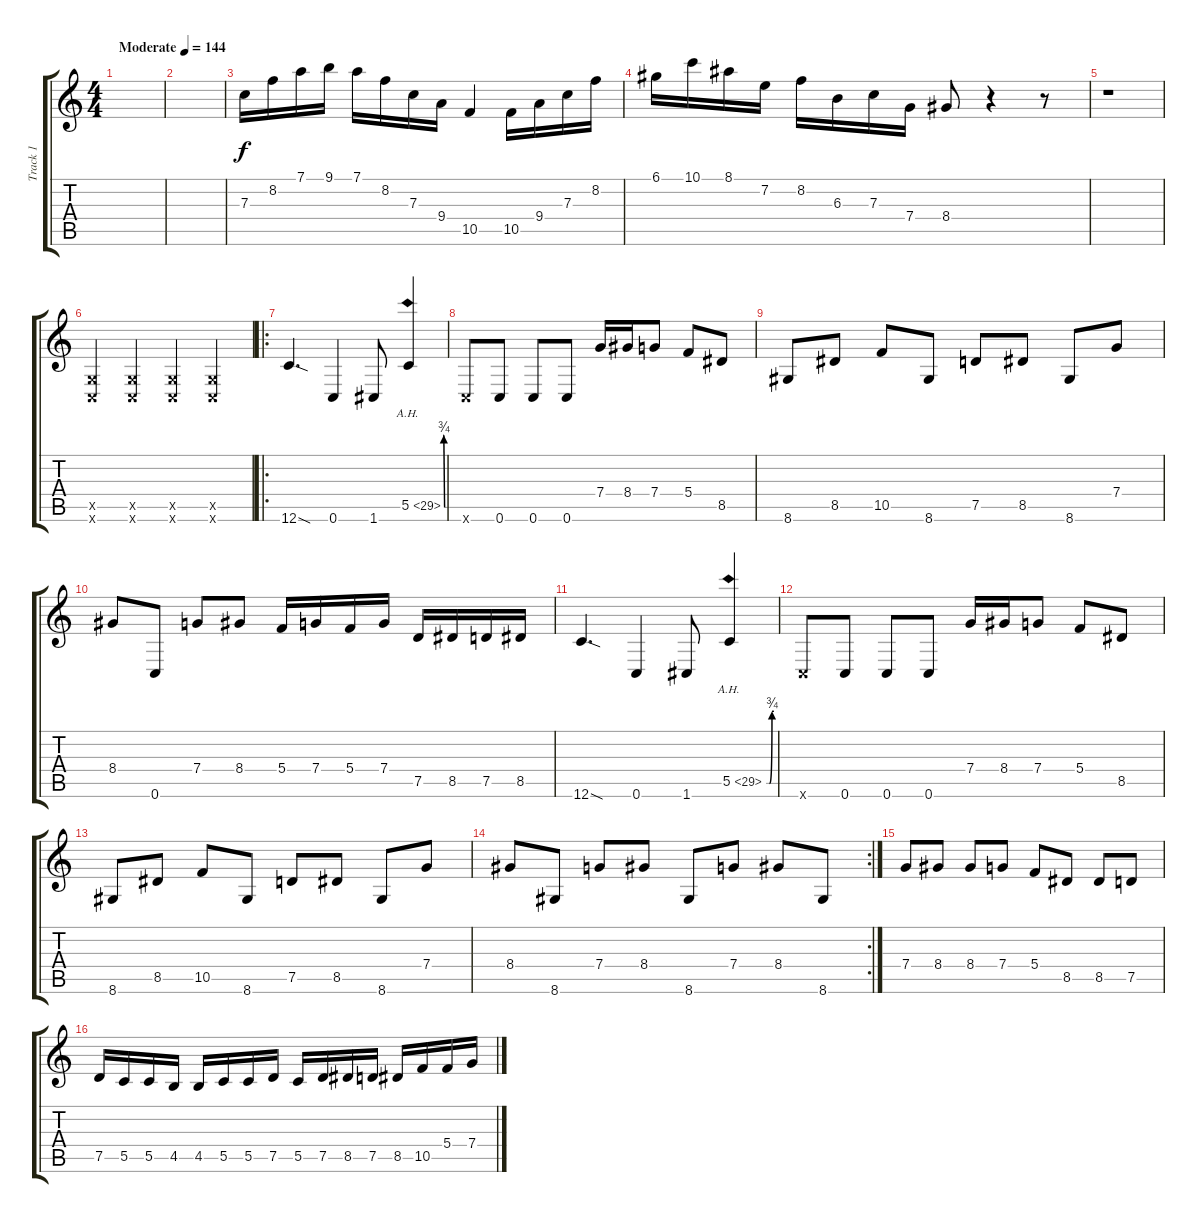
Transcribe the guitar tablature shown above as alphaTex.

\track ("Track 1" "Track 1") {instrument distortionguitar}
\staff {score tabs}
\tuning (D4 A3 F3 C3 G2 C2) {hide}
\ts (4 4)
\tempo (144 "Moderate")
\clef g2
\ks c
|
|
7.3.16 8.2.16 7.1.16 9.1.16 7.1.16 8.2.16 7.3.16 9.4.16 10.5.4 10.5.16 9.4.16 7.3.16 8.2.16 |
6.1.16 10.1.16 8.1.16 7.2.16 8.2.16 6.3.16 7.3.16 7.4.16 8.4.8 r.4 r.8 |
r.1 |
(0.5{x} 0.6{x}).4 (0.5{x} 0.6{x}).4 (0.5{x} 0.6{x}).4 (0.5{x} 0.6{x}).4 |
\ro
12.6{sod}.4{d} 0.6.4 1.6.8 5.5{be (custom 0 0 23 0 44 3 60 3) ah 24}.4 |
0.6{x}.8 0.6.8 0.6.8 0.6.8 7.4.16 8.4.16 7.4.8 5.4.8 8.5.8 |
8.6.8 8.5.8 10.5.8 8.6.8 7.5.8 8.5.8 8.6.8 7.4.8 |
8.4.8 0.6.8 7.4.8 8.4.8 5.4.16 7.4.16 5.4.16 7.4.16 7.5.16 8.5.16 7.5.16 8.5.16 |
12.6{sod}.4{d} 0.6.4 1.6.8 5.5{be (custom 0 0 23 0 44 3 60 3) ah 24}.4 |
0.6{x}.8 0.6.8 0.6.8 0.6.8 7.4.16 8.4.16 7.4.8 5.4.8 8.5.8 |
8.6.8 8.5.8 10.5.8 8.6.8 7.5.8 8.5.8 8.6.8 7.4.8 |
\rc 2
8.4.8 8.6.8 7.4.8 8.4.8 8.6.8 7.4.8 8.4.8 8.6.8 |
7.4.8 8.4.8 8.4.8 7.4.8 5.4.8 8.5.8 8.5.8 7.5.8 |
7.5.16 5.5.16 5.5.16 4.5.16 4.5.16 5.5.16 5.5.16 7.5.16 5.5.16 7.5.16 8.5.16 7.5.16 8.5.16 10.5.16 5.4.16 7.4.16
